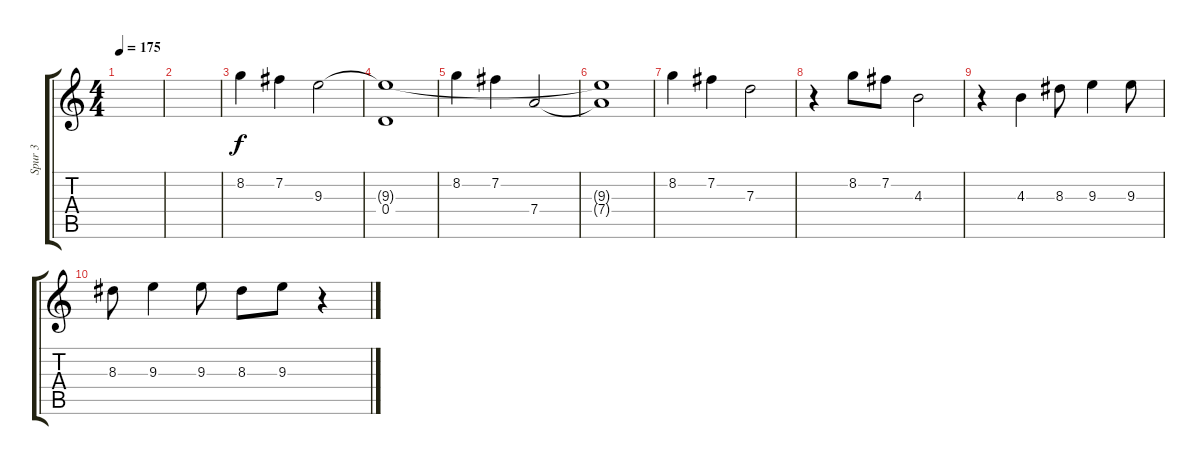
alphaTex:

\track ("Spur 3" "Spur 3") {instrument overdrivenguitar}
\staff {score tabs}
\tuning (E4 B3 G3 D3 A2 E2) {hide}
\ts (4 4)
\tempo 175
\clef g2
\ks c
|
|
8.2.4 7.2.4 9.3.2 |
(9.3{t} 0.4).1 |
8.2.4 7.2.4 7.4.2 |
(9.3{t} 7.4{t}).1 |
8.2.4 7.2.4 7.3.2 |
r.4 8.2.8 7.2.8 4.3.2 |
r.4 4.3.4 8.3.8 9.3.4 9.3.8 |
8.3.8 9.3.4 9.3.8 8.3.8 9.3.8 r.4
